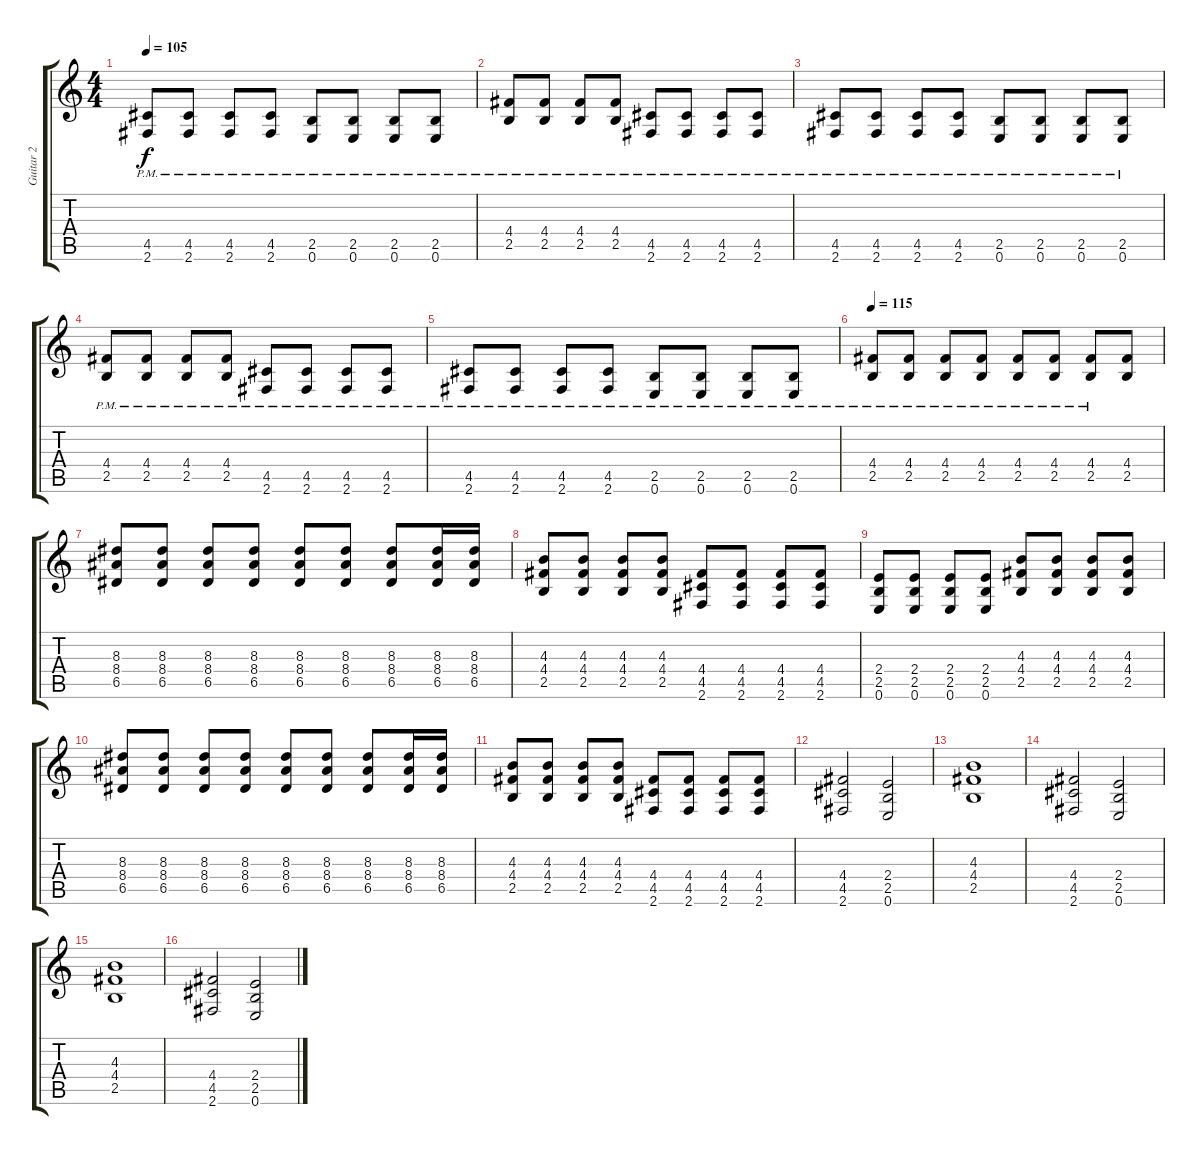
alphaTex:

\track ("Guitar 2" "Guitar 2") {instrument overdrivenguitar}
\staff {score tabs}
\tuning (E4 B3 G3 D3 A2 E2) {hide}
\ts (4 4)
\tempo 105
\clef g2
\ks c
(4.5{pm} 2.6).8{dy f} (4.5{pm} 2.6).8 (4.5{pm} 2.6).8 (4.5{pm} 2.6).8 (2.5{pm} 0.6).8 (2.5{pm} 0.6).8 (2.5{pm} 0.6).8 (2.5{pm} 0.6).8 |
(4.4 2.5{pm}).8 (4.4 2.5{pm}).8 (4.4 2.5{pm}).8 (4.4 2.5{pm}).8 (4.5{pm} 2.6).8 (4.5{pm} 2.6).8 (4.5{pm} 2.6).8 (4.5{pm} 2.6).8 |
(4.5{pm} 2.6).8 (4.5{pm} 2.6).8 (4.5{pm} 2.6).8 (4.5{pm} 2.6).8 (2.5{pm} 0.6).8 (2.5{pm} 0.6).8 (2.5{pm} 0.6).8 (2.5{pm} 0.6).8 |
(4.4 2.5{pm}).8 (4.4 2.5{pm}).8 (4.4 2.5{pm}).8 (4.4 2.5{pm}).8 (4.5{pm} 2.6).8 (4.5{pm} 2.6).8 (4.5{pm} 2.6).8 (4.5{pm} 2.6).8 |
(4.5{pm} 2.6).8 (4.5{pm} 2.6).8 (4.5{pm} 2.6).8 (4.5{pm} 2.6).8 (2.5{pm} 0.6).8 (2.5{pm} 0.6).8 (2.5{pm} 0.6).8 (2.5{pm} 0.6).8 |
\tempo 115
(4.4 2.5{pm}).8 (4.4 2.5{pm}).8 (4.4 2.5{pm}).8 (4.4 2.5{pm}).8 (4.4 2.5{pm}).8 (4.4 2.5{pm}).8 (4.4 2.5{pm}).8 (4.4 2.5).8 |
(8.3 8.4 6.5).8 (8.3 8.4 6.5).8 (8.3 8.4 6.5).8 (8.3 8.4 6.5).8 (8.3 8.4 6.5).8 (8.3 8.4 6.5).8 (8.3 8.4 6.5).8 (8.3 8.4 6.5).16 (8.3 8.4 6.5).16 |
(4.3 4.4 2.5).8 (4.3 4.4 2.5).8 (4.3 4.4 2.5).8 (4.3 4.4 2.5).8 (4.4 4.5 2.6).8 (4.4 4.5 2.6).8 (4.4 4.5 2.6).8 (4.4 4.5 2.6).8 |
(2.4 2.5 0.6).8 (2.4 2.5 0.6).8 (2.4 2.5 0.6).8 (2.4 2.5 0.6).8 (4.3 4.4 2.5).8 (4.3 4.4 2.5).8 (4.3 4.4 2.5).8 (4.3 4.4 2.5).8 |
(8.3 8.4 6.5).8 (8.3 8.4 6.5).8 (8.3 8.4 6.5).8 (8.3 8.4 6.5).8 (8.3 8.4 6.5).8 (8.3 8.4 6.5).8 (8.3 8.4 6.5).8 (8.3 8.4 6.5).16 (8.3 8.4 6.5).16 |
(4.3 4.4 2.5).8 (4.3 4.4 2.5).8 (4.3 4.4 2.5).8 (4.3 4.4 2.5).8 (4.4 4.5 2.6).8 (4.4 4.5 2.6).8 (4.4 4.5 2.6).8 (4.4 4.5 2.6).8 |
(4.4 4.5 2.6).2 (2.4 2.5 0.6).2 |
(4.3 4.4 2.5).1 |
(4.4 4.5 2.6).2 (2.4 2.5 0.6).2 |
(4.3 4.4 2.5).1 |
(4.4 4.5 2.6).2 (2.4 2.5 0.6).2
